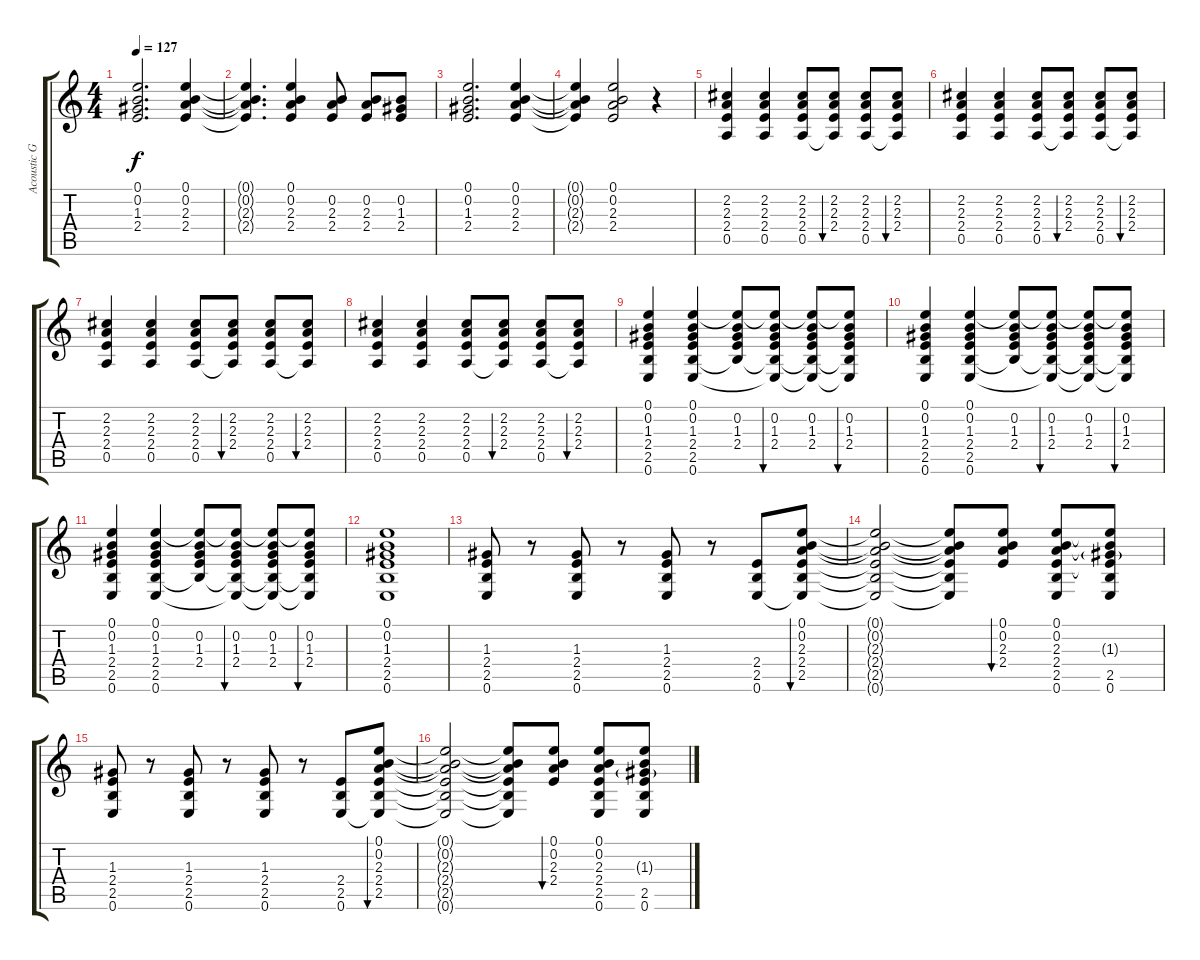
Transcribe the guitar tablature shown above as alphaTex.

\track ("Acoustic Guitar" "Acoustic G") {instrument acousticguitarsteel}
\staff {score tabs}
\tuning (E4 B3 G3 D3 A2 E2) {hide}
\ts (4 4)
\tempo 127
\clef g2
\ks c
(0.1 0.2 1.3 2.4).2{d dy f} (0.1 0.2 2.3 2.4).4 |
(0.1{t} 0.2{t} 2.3{t} 2.4{t}).4{d} (0.1 0.2 2.3 2.4).4 (0.2 2.3 2.4).8 (0.2 2.3 2.4).8 (0.2 1.3 2.4).8 |
(0.1 0.2 1.3 2.4).2{d} (0.1 0.2 2.3 2.4).4 |
(0.1{t} 0.2{t} 2.3{t} 2.4{t}).4 (0.1 0.2 2.3 2.4).2 r.4 |
(2.2 2.3 2.4 0.5).4 (2.2 2.3 2.4 0.5).4 (2.2 2.3 2.4 0.5).8 (2.2 2.3 2.4 0.5{t}).8{bu 60} (2.2 2.3 2.4 0.5).8 (2.2 2.3 2.4 0.5{t}).8{bu 60} |
(2.2 2.3 2.4 0.5).4 (2.2 2.3 2.4 0.5).4 (2.2 2.3 2.4 0.5).8 (2.2 2.3 2.4 0.5{t}).8{bu 60} (2.2 2.3 2.4 0.5).8 (2.2 2.3 2.4 0.5{t}).8{bu 60} |
(2.2 2.3 2.4 0.5).4 (2.2 2.3 2.4 0.5).4 (2.2 2.3 2.4 0.5).8 (2.2 2.3 2.4 0.5{t}).8{bu 60} (2.2 2.3 2.4 0.5).8 (2.2 2.3 2.4 0.5{t}).8{bu 60} |
(2.2 2.3 2.4 0.5).4 (2.2 2.3 2.4 0.5).4 (2.2 2.3 2.4 0.5).8 (2.2 2.3 2.4 0.5{t}).8{bu 60} (2.2 2.3 2.4 0.5).8 (2.2 2.3 2.4 0.5{t}).8{bu 60} |
(0.1 0.2 1.3 2.4 2.5 0.6).4 (0.1 0.2 1.3 2.4 2.5 0.6).4 (0.1{t} 0.2 1.3 2.4 2.5{t}).8 (0.1{t} 0.2 1.3 2.4 2.5{t} 0.6{t}).8{bu 60} (0.1{t} 0.2 1.3 2.4 2.5{t} 0.6{t}).8 (0.1{t} 0.2 1.3 2.4 2.5{t} 0.6{t}).8{bu 60} |
(0.1 0.2 1.3 2.4 2.5 0.6).4 (0.1 0.2 1.3 2.4 2.5 0.6).4 (0.1{t} 0.2 1.3 2.4 2.5{t}).8 (0.1{t} 0.2 1.3 2.4 2.5{t} 0.6{t}).8{bu 60} (0.1{t} 0.2 1.3 2.4 2.5{t} 0.6{t}).8 (0.1{t} 0.2 1.3 2.4 2.5{t} 0.6{t}).8{bu 60} |
(0.1 0.2 1.3 2.4 2.5 0.6).4 (0.1 0.2 1.3 2.4 2.5 0.6).4 (0.1{t} 0.2 1.3 2.4 2.5{t}).8 (0.1{t} 0.2 1.3 2.4 2.5{t} 0.6{t}).8{bu 60} (0.1{t} 0.2 1.3 2.4 2.5{t} 0.6{t}).8 (0.1{t} 0.2 1.3 2.4 2.5{t} 0.6{t}).8{bu 60} |
(0.1 0.2 1.3 2.4 2.5 0.6).1 |
(1.3 2.4 2.5 0.6).8 r.8 (1.3 2.4 2.5 0.6).8 r.8 (1.3 2.4 2.5 0.6).8 r.8 (2.4 2.5 0.6).8 (0.1 0.2 2.3 2.4 2.5 0.6{t}).8{bu 60} |
(0.1{t} 0.2{t} 2.3{t} 2.4{t} 2.5{t} 0.6{t}).2 (0.1{t} 0.2{t} 2.3{t} 2.4{t} 2.5{t} 0.6{t}).8 (0.1 0.2 2.3 2.4).8{bu 60} (0.1 0.2 2.3 2.4 2.5 0.6).8 (0.1{t} 0.2{t} 1.3{g} 2.4{t} 2.5 0.6).8 |
(1.3 2.4 2.5 0.6).8 r.8 (1.3 2.4 2.5 0.6).8 r.8 (1.3 2.4 2.5 0.6).8 r.8 (2.4 2.5 0.6).8 (0.1 0.2 2.3 2.4 2.5 0.6{t}).8{bu 60} |
(0.1{t} 0.2{t} 2.3{t} 2.4{t} 2.5{t} 0.6{t}).2 (0.1{t} 0.2{t} 2.3{t} 2.4{t} 2.5{t} 0.6{t}).8 (0.1 0.2 2.3 2.4).8{bu 60} (0.1 0.2 2.3 2.4 2.5 0.6).8 (0.1{t} 0.2{t} 1.3{g} 2.4{t} 2.5 0.6).8
